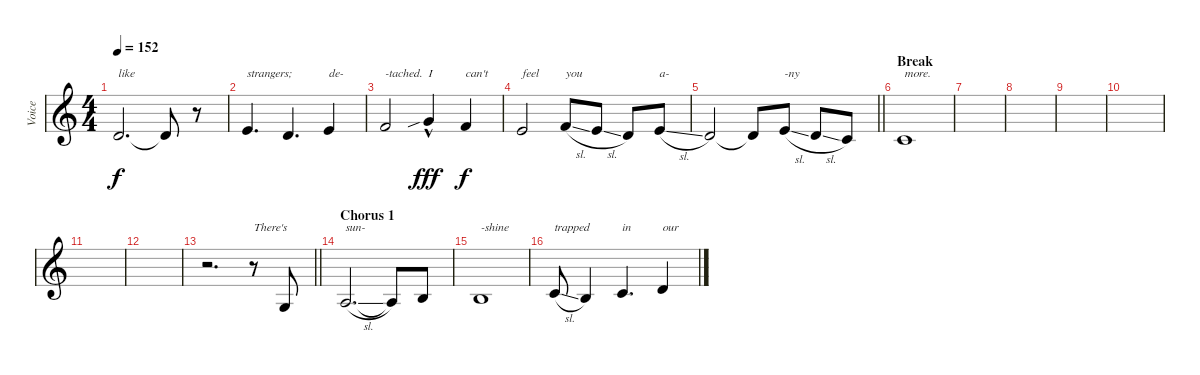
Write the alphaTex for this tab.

\track ("Voice" "Voice") {instrument altosax}
\staff {score}
\tuning (E4 B3 G3 D3 A2 E2) {hide}
\ts (4 4)
\tempo 152
\clef g2
\ks c
7.3.2{d txt "like" dy f} 7.3{t}.8 r.8 |
9.3.4{d txt "strangers;"} 7.3.4{d} 9.3.4{txt "de-"} |
10.3.2{txt "-tached."} 12.3{sib hac}.4{txt "I" dy fff} 10.3.4{txt "can't" dy f} |
9.3.2{txt "feel"} 10.3{sl}.8{txt "you"} 9.3{sl}.8 7.3.8 9.3{sl}.8{txt "a-"} |
\barLineRight lightlight
7.3.2 7.3{t}.8 9.3{sl}.8{txt "-ny"} 7.3{sl}.8 5.3.8 |
\section ("" "Break")
5.3.1{txt "more."} |
|
|
|
|
|
|
\barLineRight lightlight
r.2{d} r.8{txt "There's"} 0.3.8 |
\section ("" "Chorus 1")
2.3{sl}.2{d txt "sun-"} 2.3{t}.8 4.3.8 |
4.3.1{txt "-shine"} |
5.3{sl}.8{txt "trapped"} 4.3.4 5.3.4{d txt "in"} 7.3.4{txt "our"}
